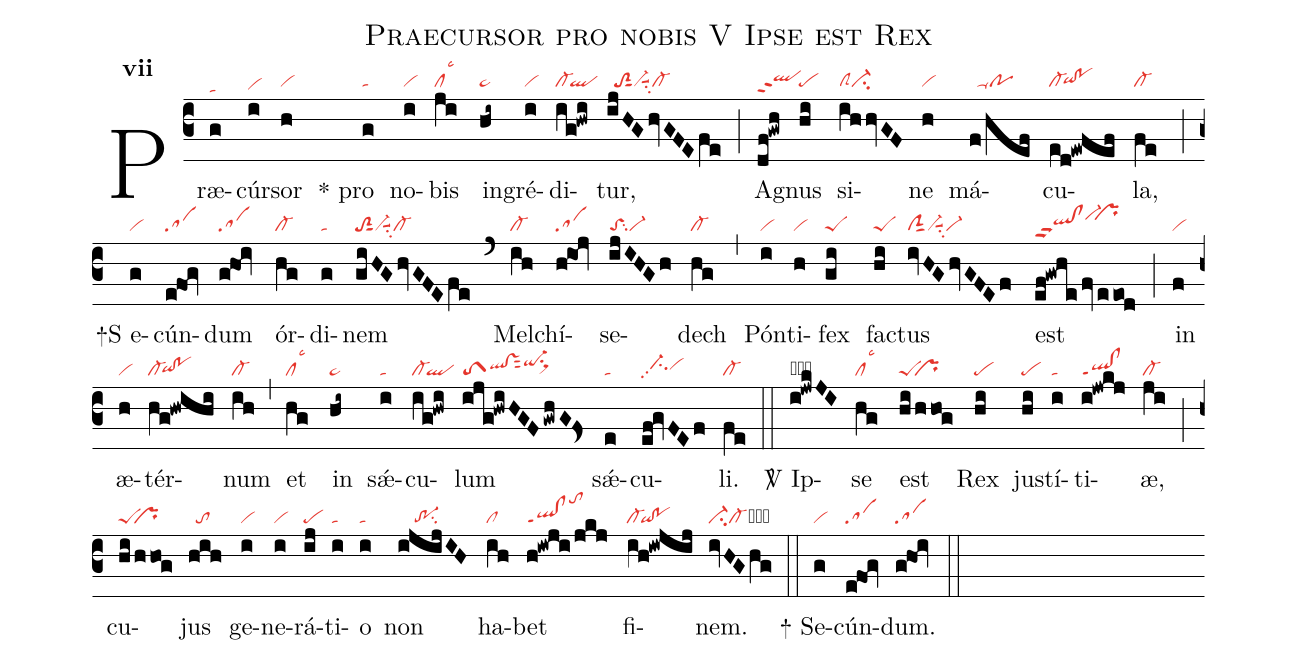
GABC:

name:Praecursor pro nobis V Ipse est Rex;
office-part:re;
mode:7;
nabc-lines:1;
%%
initial-style: 1;
name: Praecursor pro nobis;
mode: 7;
office-part: Responsorium;
annotation: Resp.;
annotation: vii;
nabc-lines: 1;
%%
(c3) Præ(g|tahd)cúr(i|vihe)sor(h|vi) <sp>*</sp> pro(g|ta) no(i|vi)bis(ji|cllsc3) in(hi~|ta>)gré(i|vi)di(ig!hwi|cl-`ql)tur,(ijHGhvGFEfe|//toS2sut1vi-suu1su2cl-) (;) A(df!gwh|qlhhppt2)gnus(hi|pe) si(ihhvGF|clSci-)ne(h|vi) má(f/hef|//ta-po)cu(ed!ewfef|cl-`qihg!pohg)la,(fe|cl-) (;)
<sp>+</sp>S e(g|vi)cún(e!fog|sa)dum(g!hoi|sa) ór(hg|cl-)di(g|ta)nem(giHGhvGFEfe|toS2sut1vi-suu1su2cl-) (`) Mel(ih|cl-)chí(h!ioj|sa)se(ijIHGh|toSsu2vi-)dech(hg|cl-) (,) Pón(i|vi)ti(h|vi)fex(gi|peS) fac(hi|peS)tus(ivHGhvGFEf|clSsut1vi-suu1su2vi-) est(ef!gwhe/fv/eeod|qlhh!clhhppu2vi-hj``prhj) (;) in(f|vi) æ(h|vi)tér(hg!hwihi|cl-`qihg!pohg)num(ih|cl-) (,) et(hg|cllsc3) in(hi~|ta>) sǽ(i|ta)cu(ig!hwi|cl-`ql)lum(ijg!hwiHGF/gwhG!Fs>|toS1qlhh!vshhsut2qi-hisu1sux1) sǽ(e|ta)cu(ef!gvFEf|//ci-hhpp2vihh)li.(fe|cl-) (::)

<sp>V/</sp> Ip(i!jwkJI|obql-hhppt1su2)se(hg|cllsc3) est(hi/hhog|peS``pr) Rex(hi|pe) jus(hi|pe)tí(i|ta)ti(i!jwkj|ql!clppt1)æ,(ji|cl-) (;) cu(hi/hhog|peS``pr)jus(hih|//to) ge(i|vi)ne(i|vi)rá(ij|pe)ti(i|ta)o(i|ta) non(ijijIH|////tr-1su2) ha(ih|cl)bet(h!iwji/jkj|ql!clppt1tohm) fi(ih!iwjij|cl-`qi!po)nem.(ivHGhg|ci-cl-cb) (::)
<sp>+</sp> Se(g|vi)cún(e!fog|sa)dum.(g!hoi|sa) (::)
